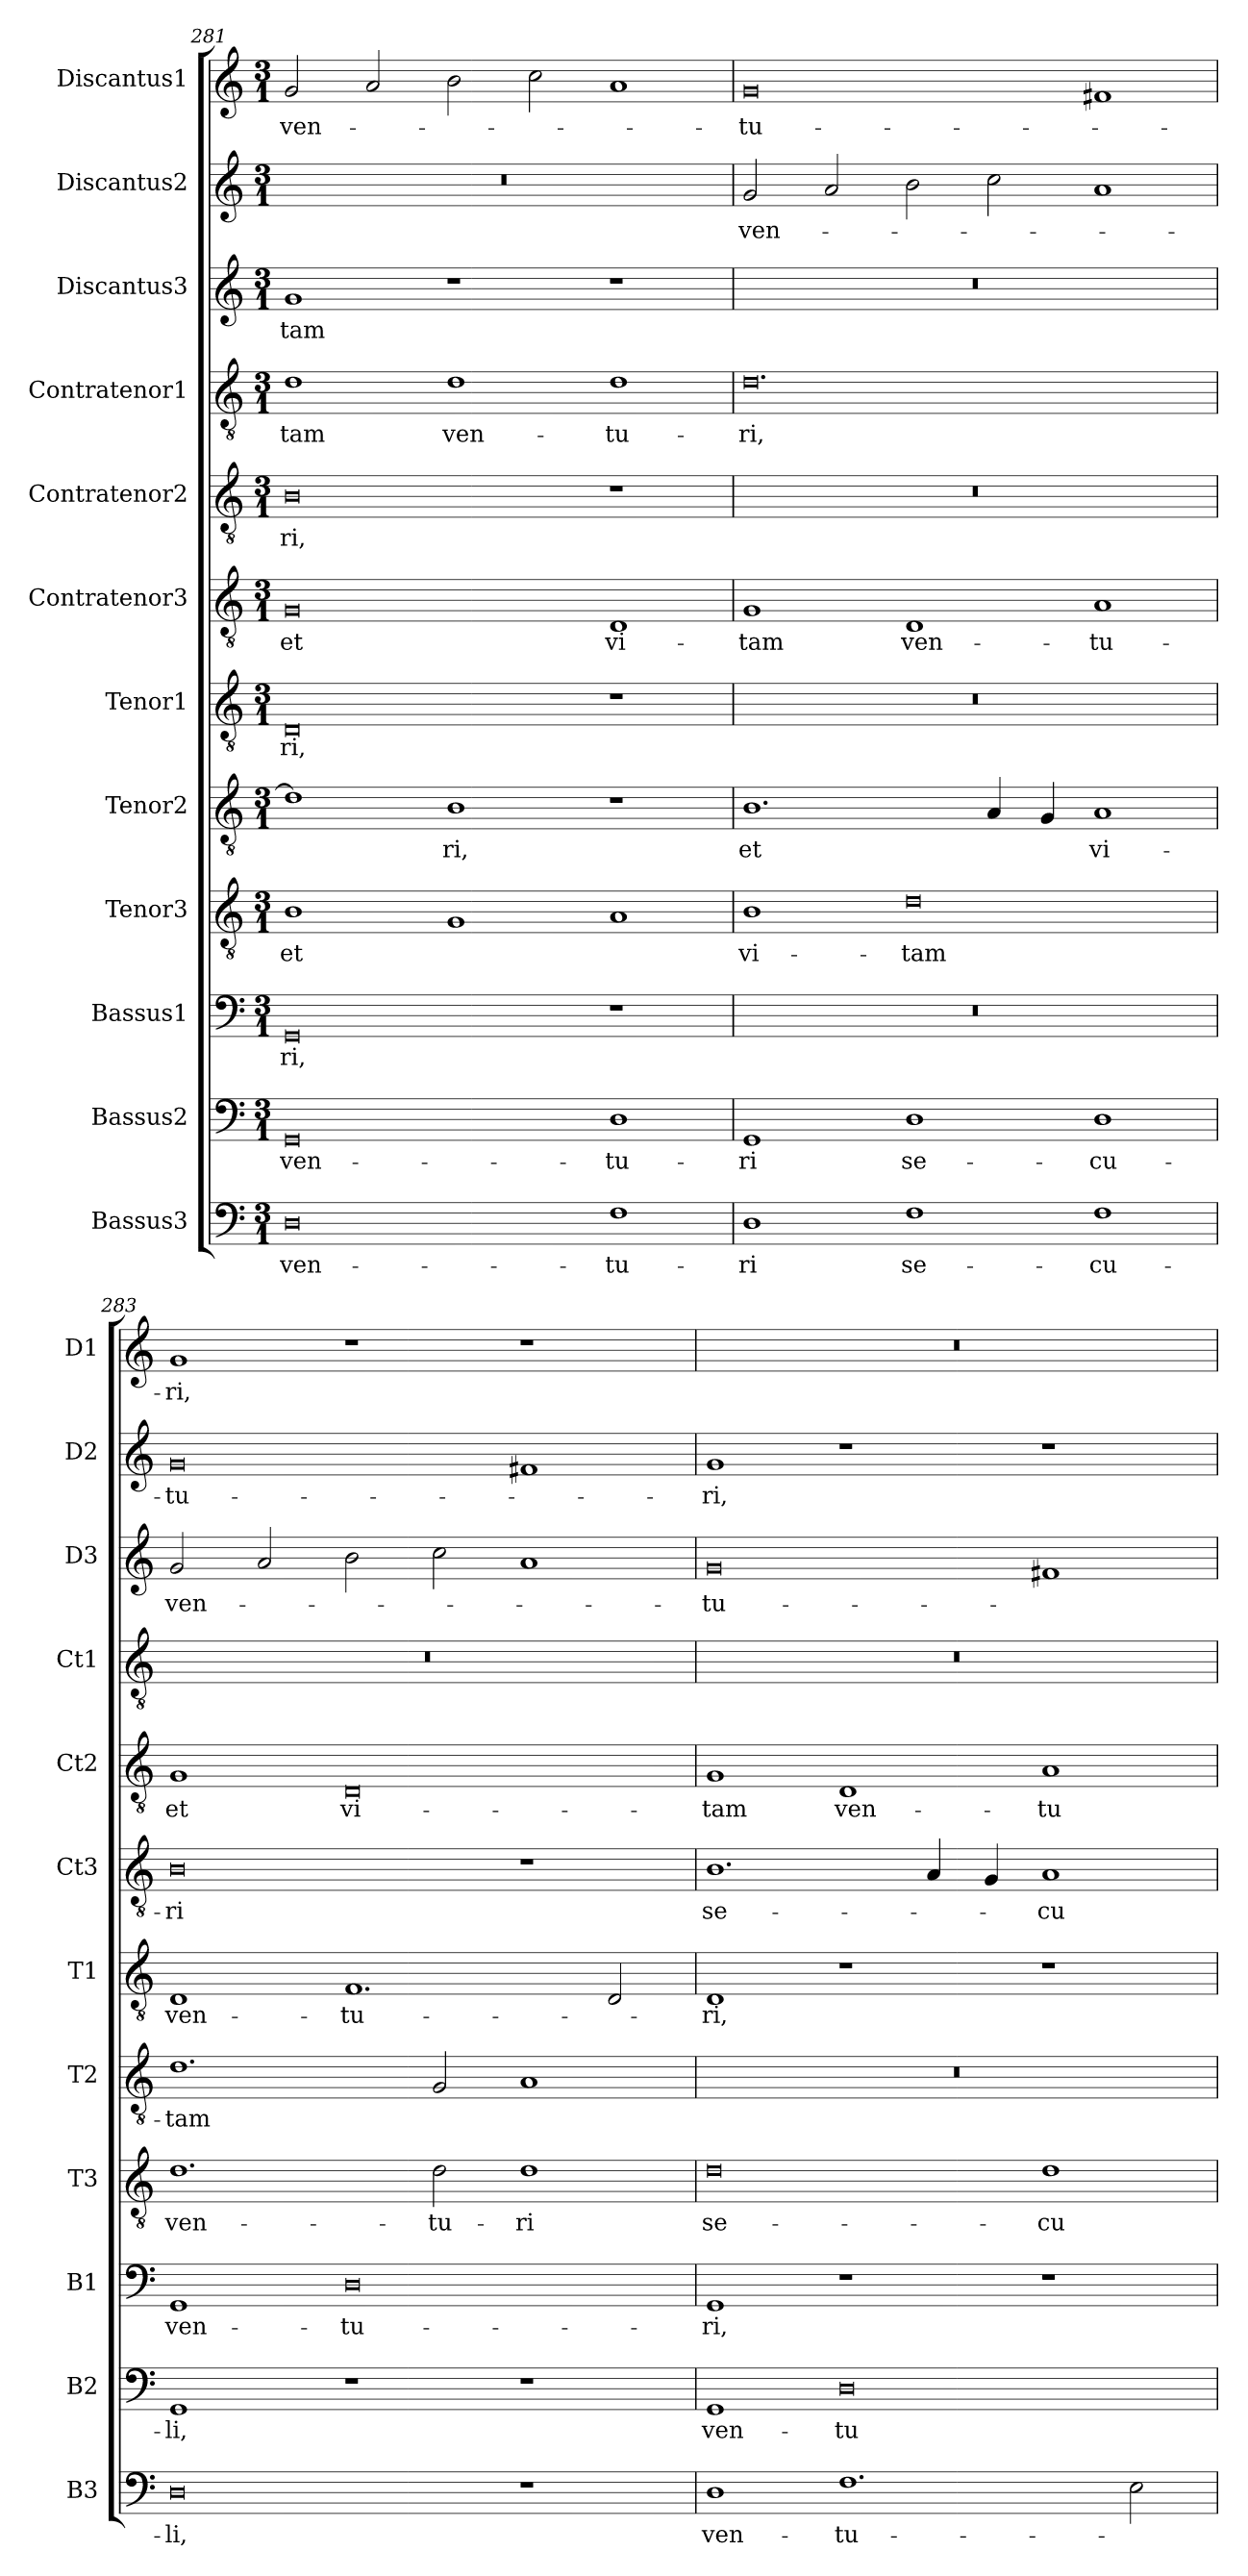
**kern	**text	**kern	**text	**kern	**text	**kern	**text	**kern	**text	**kern	**text	**kern	**text	**kern	**text	**kern	**text	**kern	**text	**kern	**text	**kern	**text
*part12	*part12	*part11	*part11	*part10	*part10	*part9	*part9	*part8	*part8	*part7	*part7	*part6	*part6	*part5	*part5	*part4	*part4	*part3	*part3	*part2	*part2	*part1	*part1
*staff12	*staff12	*staff11	*staff11	*staff10	*staff10	*staff9	*staff9	*staff8	*staff8	*staff7	*staff7	*staff6	*staff6	*staff5	*staff5	*staff4	*staff4	*staff3	*staff3	*staff2	*staff2	*staff1	*staff1
*I"Bassus3	*	*I"Bassus2	*	*I"Bassus1	*	*I"Tenor3	*	*I"Tenor2	*	*I"Tenor1	*	*I"Contratenor3	*	*I"Contratenor2	*	*I"Contratenor1	*	*I"Discantus3	*	*I"Discantus2	*	*I"Discantus1	*
*I'B3	*	*I'B2	*	*I'B1	*	*I'T3	*	*I'T2	*	*I'T1	*	*I'Ct3	*	*I'Ct2	*	*I'Ct1	*	*I'D3	*	*I'D2	*	*I'D1	*
*clefF4	*	*clefF4	*	*clefF4	*	*clefGv2	*	*clefGv2	*	*clefGv2	*	*clefGv2	*	*clefGv2	*	*clefGv2	*	*clefG2	*	*clefG2	*	*clefG2	*
*k[]	*	*k[]	*	*k[]	*	*k[]	*	*k[]	*	*k[]	*	*k[]	*	*k[]	*	*k[]	*	*k[]	*	*k[]	*	*k[]	*
*M3/1	*	*M3/1	*	*M3/1	*	*M3/1	*	*M3/1	*	*M3/1	*	*M3/1	*	*M3/1	*	*M3/1	*	*M3/1	*	*M3/1	*	*M3/1	*
=281	=281	=281	=281	=281	=281	=281	=281	=281	=281	=281	=281	=281	=281	=281	=281	=281	=281	=281	=281	=281	=281	=281	=281
0D\	ven-	0GG/	ven-	0GG/	-ri,	1B\	et	1d\]	.	0D/	-ri,	0G/	et	0B\	-ri,	1d\	-tam	1g/	-tam	0.r	.	2g/	ven-
.	.	.	.	.	.	.	.	.	.	.	.	.	.	.	.	.	.	.	.	.	.	2a/	.
.	.	.	.	.	.	1G/	.	1B\	-ri,	.	.	.	.	.	.	1d\	ven-	1r	.	.	.	2b\	.
.	.	.	.	.	.	.	.	.	.	.	.	.	.	.	.	.	.	.	.	.	.	2cc\	.
1F\	-tu-	1D\	-tu-	1r	.	1A/	.	1r	.	1r	.	1D/	vi-	1r	.	1d\	-tu-	1r	.	.	.	1a/	.
=282	=282	=282	=282	=282	=282	=282	=282	=282	=282	=282	=282	=282	=282	=282	=282	=282	=282	=282	=282	=282	=282	=282	=282
1D\	-ri	1GG/	-ri	0.r	.	1B\	vi-	1.B\	et	0.r	.	1G/	-tam	0.r	.	0.d\	-ri,	0.r	.	2g/	ven-	0g/	-tu-
.	.	.	.	.	.	.	.	.	.	.	.	.	.	.	.	.	.	.	.	2a/	.	.	.
1F\	se-	1D\	se-	.	.	0d\	-tam	.	.	.	.	1D/	ven-	.	.	.	.	.	.	2b\	.	.	.
.	.	.	.	.	.	.	.	4A/	.	.	.	.	.	.	.	.	.	.	.	2cc\	.	.	.
.	.	.	.	.	.	.	.	4G/	.	.	.	.	.	.	.	.	.	.	.	.	.	.	.
1F\	-cu-	1D\	-cu-	.	.	.	.	1A/	vi-	.	.	1A/	-tu-	.	.	.	.	.	.	1a/	.	1f#X/	.
=283	=283	=283	=283	=283	=283	=283	=283	=283	=283	=283	=283	=283	=283	=283	=283	=283	=283	=283	=283	=283	=283	=283	=283
0D\	-li,	1GG/	-li,	1GG/	ven-	1.d\	ven-	1.d\	-tam	1D/	ven-	0B\	-ri	1G/	et	0.r	.	2g/	ven-	0g/	-tu-	1g/	-ri,
.	.	.	.	.	.	.	.	.	.	.	.	.	.	.	.	.	.	2a/	.	.	.	.	.
.	.	1r	.	0D\	-tu-	.	.	.	.	1.F/	-tu-	.	.	0D/	vi-	.	.	2b\	.	.	.	1r	.
.	.	.	.	.	.	2d\	-tu-	2G/	.	.	.	.	.	.	.	.	.	2cc\	.	.	.	.	.
1r	.	1r	.	.	.	1d\	-ri	1A/	.	.	.	1r	.	.	.	.	.	1a/	.	1f#X/	.	1r	.
.	.	.	.	.	.	.	.	.	.	2D/	.	.	.	.	.	.	.	.	.	.	.	.	.
=284	=284	=284	=284	=284	=284	=284	=284	=284	=284	=284	=284	=284	=284	=284	=284	=284	=284	=284	=284	=284	=284	=284	=284
1D\	ven-	1GG/	ven-	1GG/	-ri,	0d\	se-	0.r	.	1D/	-ri,	1.B\	se-	1G/	-tam	0.r	.	0g/	-tu-	1g/	-ri,	0.r	.
1.F\	-tu-	0D\	-tu-	1r	.	.	.	.	.	1r	.	.	.	1D/	ven-	.	.	.	.	1r	.	.	.
.	.	.	.	.	.	.	.	.	.	.	.	4A/	.	.	.	.	.	.	.	.	.	.	.
.	.	.	.	.	.	.	.	.	.	.	.	4G/	.	.	.	.	.	.	.	.	.	.	.
.	.	.	.	1r	.	1d\	-cu-	.	.	1r	.	1A/	-cu-	1A/	-tu-	.	.	1f#X/	.	1r	.	.	.
2E\	.	.	.	.	.	.	.	.	.	.	.	.	.	.	.	.	.	.	.	.	.	.	.
=	=	=	=	=	=	=	=	=	=	=	=	=	=	=	=	=	=	=	=	=	=	=	=
*-	*-	*-	*-	*-	*-	*-	*-	*-	*-	*-	*-	*-	*-	*-	*-	*-	*-	*-	*-	*-	*-	*-	*-
